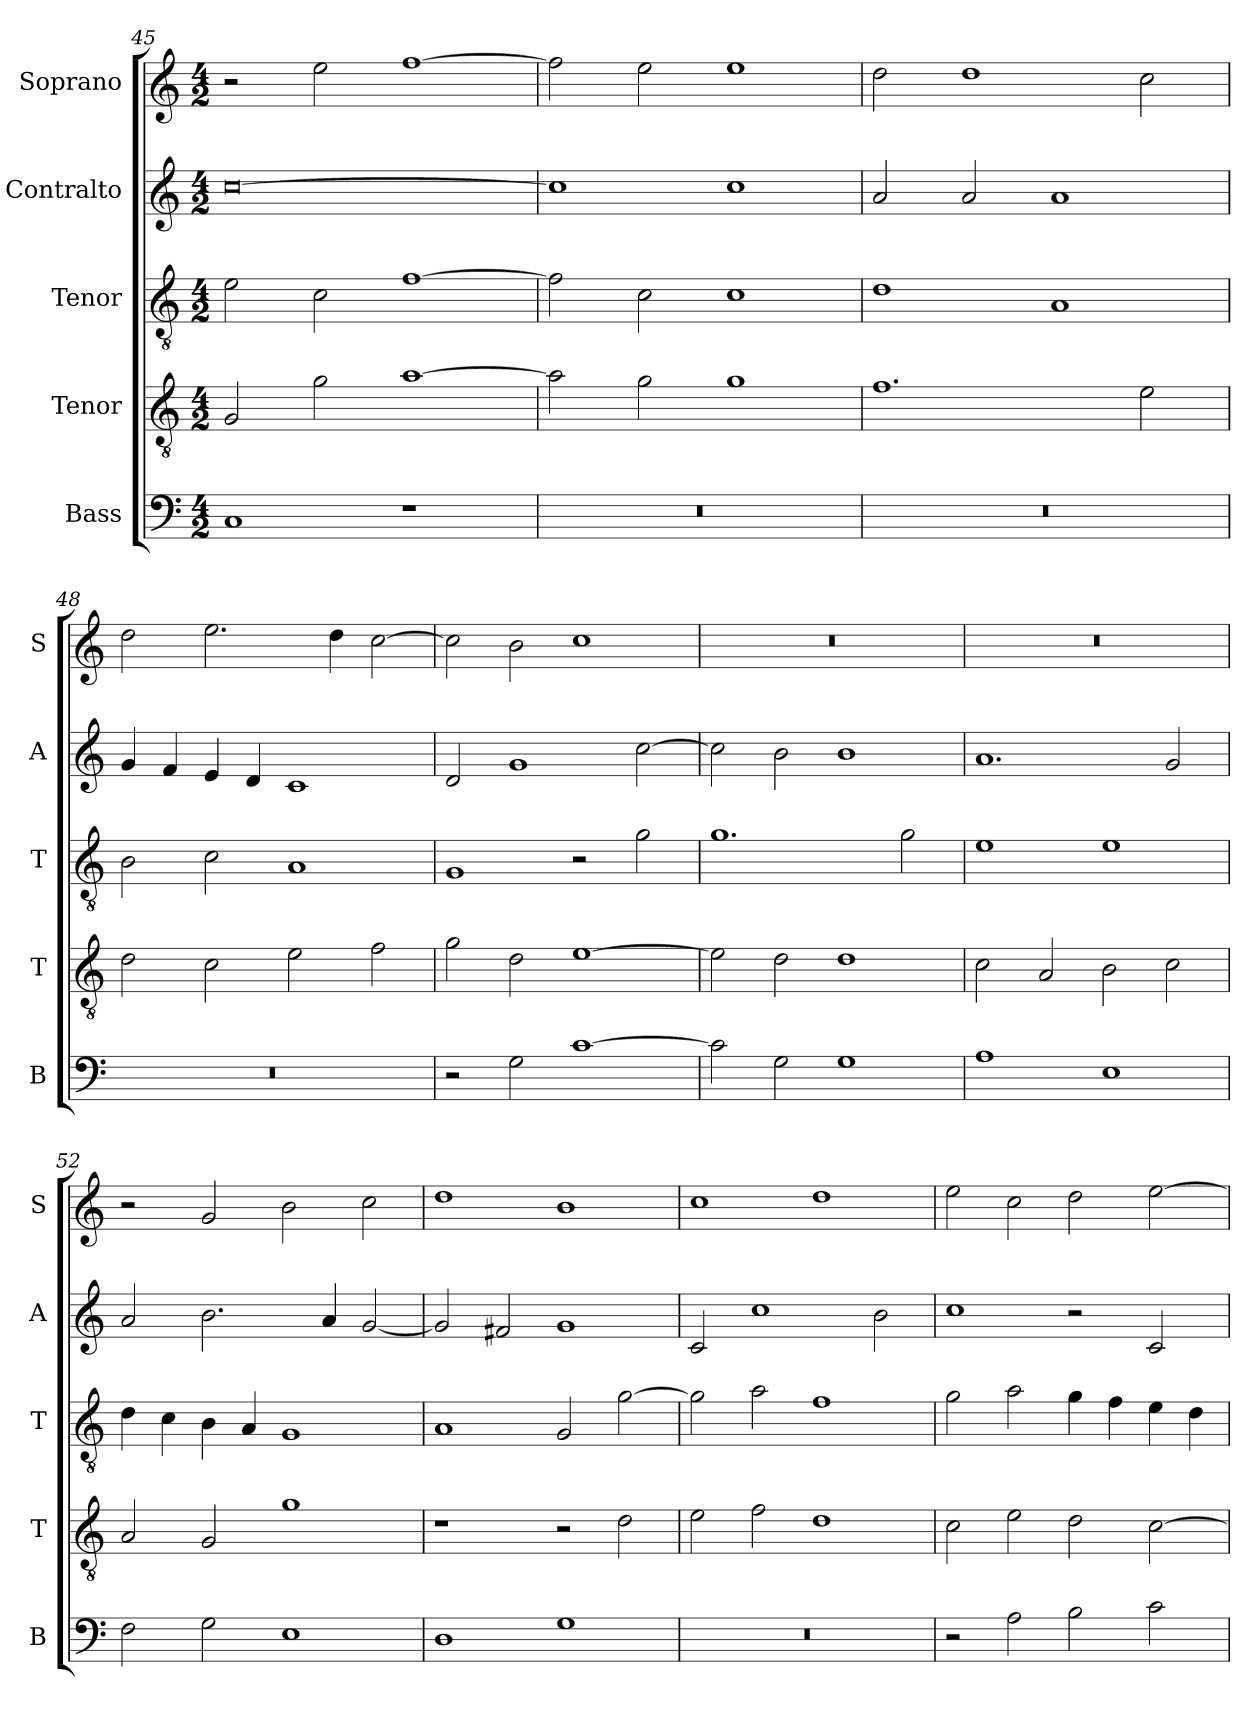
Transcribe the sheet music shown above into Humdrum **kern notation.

**kern	**kern	**kern	**kern	**kern
*part5	*part4	*part3	*part2	*part1
*staff5	*staff4	*staff3	*staff2	*staff1
*I"Bass	*I"Tenor	*I"Tenor	*I"Contralto	*I"Soprano
*I'B	*I'T	*I'T	*I'A	*I'S
*clefF4	*clefGv2	*clefGv2	*clefG2	*clefG2
*k[]	*k[]	*k[]	*k[]	*k[]
*G:mix	*G:mix	*G:mix	*G:mix	*G:mix
*M4/2	*M4/2	*M4/2	*M4/2	*M4/2
=45	=45	=45	=45	=45
1C	2G	2e	[0cc	2r
.	2g	2c	.	2ee
1r	[1a	[1f	.	[1ff
=46	=46	=46	=46	=46
0r	2a]	2f]	1cc]	2ff]
.	2g	2c	.	2ee
.	1g	1c	1cc	1ee
=47	=47	=47	=47	=47
0r	1.f	1d	2a	2dd
.	.	.	2a	1dd
.	.	1A	1a	.
.	2e	.	.	2cc
=48	=48	=48	=48	=48
0r	2d	2B	4g	2dd
.	.	.	4f	.
.	2c	2c	4e	2.ee
.	.	.	4d	.
.	2e	1A	1c	.
.	.	.	.	4dd
.	2f	.	.	[2cc
=49	=49	=49	=49	=49
2r	2g	1G	2d	2cc]
2G	2d	.	1g	2b
[1c	[1e	2r	.	1cc
.	.	2g	[2cc	.
=50	=50	=50	=50	=50
2c]	2e]	1.g	2cc]	0r
2G	2d	.	2b	.
1G	1d	.	1b	.
.	.	2g	.	.
=51	=51	=51	=51	=51
1A	2c	1e	1.a	0r
.	2A	.	.	.
1E	2B	1e	.	.
.	2c	.	2g	.
=52	=52	=52	=52	=52
2F	2A	4d	2a	2r
.	.	4c	.	.
2G	2G	4B	2.b	2g
.	.	4A	.	.
1E	1g	1G	.	2b
.	.	.	4a	.
.	.	.	[2g	2cc
=53	=53	=53	=53	=53
1D	1r	1A	2g]	1dd
.	.	.	2f#X	.
1G	2r	2G	1g	1b
.	2d	[2g	.	.
=54	=54	=54	=54	=54
0r	2e	2g]	2c	1cc
.	2f	2a	1cc	.
.	1d	1f	.	1dd
.	.	.	2b	.
=55	=55	=55	=55	=55
2r	2c	2g	1cc	2ee
2A	2e	2a	.	2cc
2B	2d	4g	2r	2dd
.	.	4f	.	.
2c	[2c	4e	2c	[2ee
.	.	4d	.	.
=	=	=	=	=
*-	*-	*-	*-	*-
